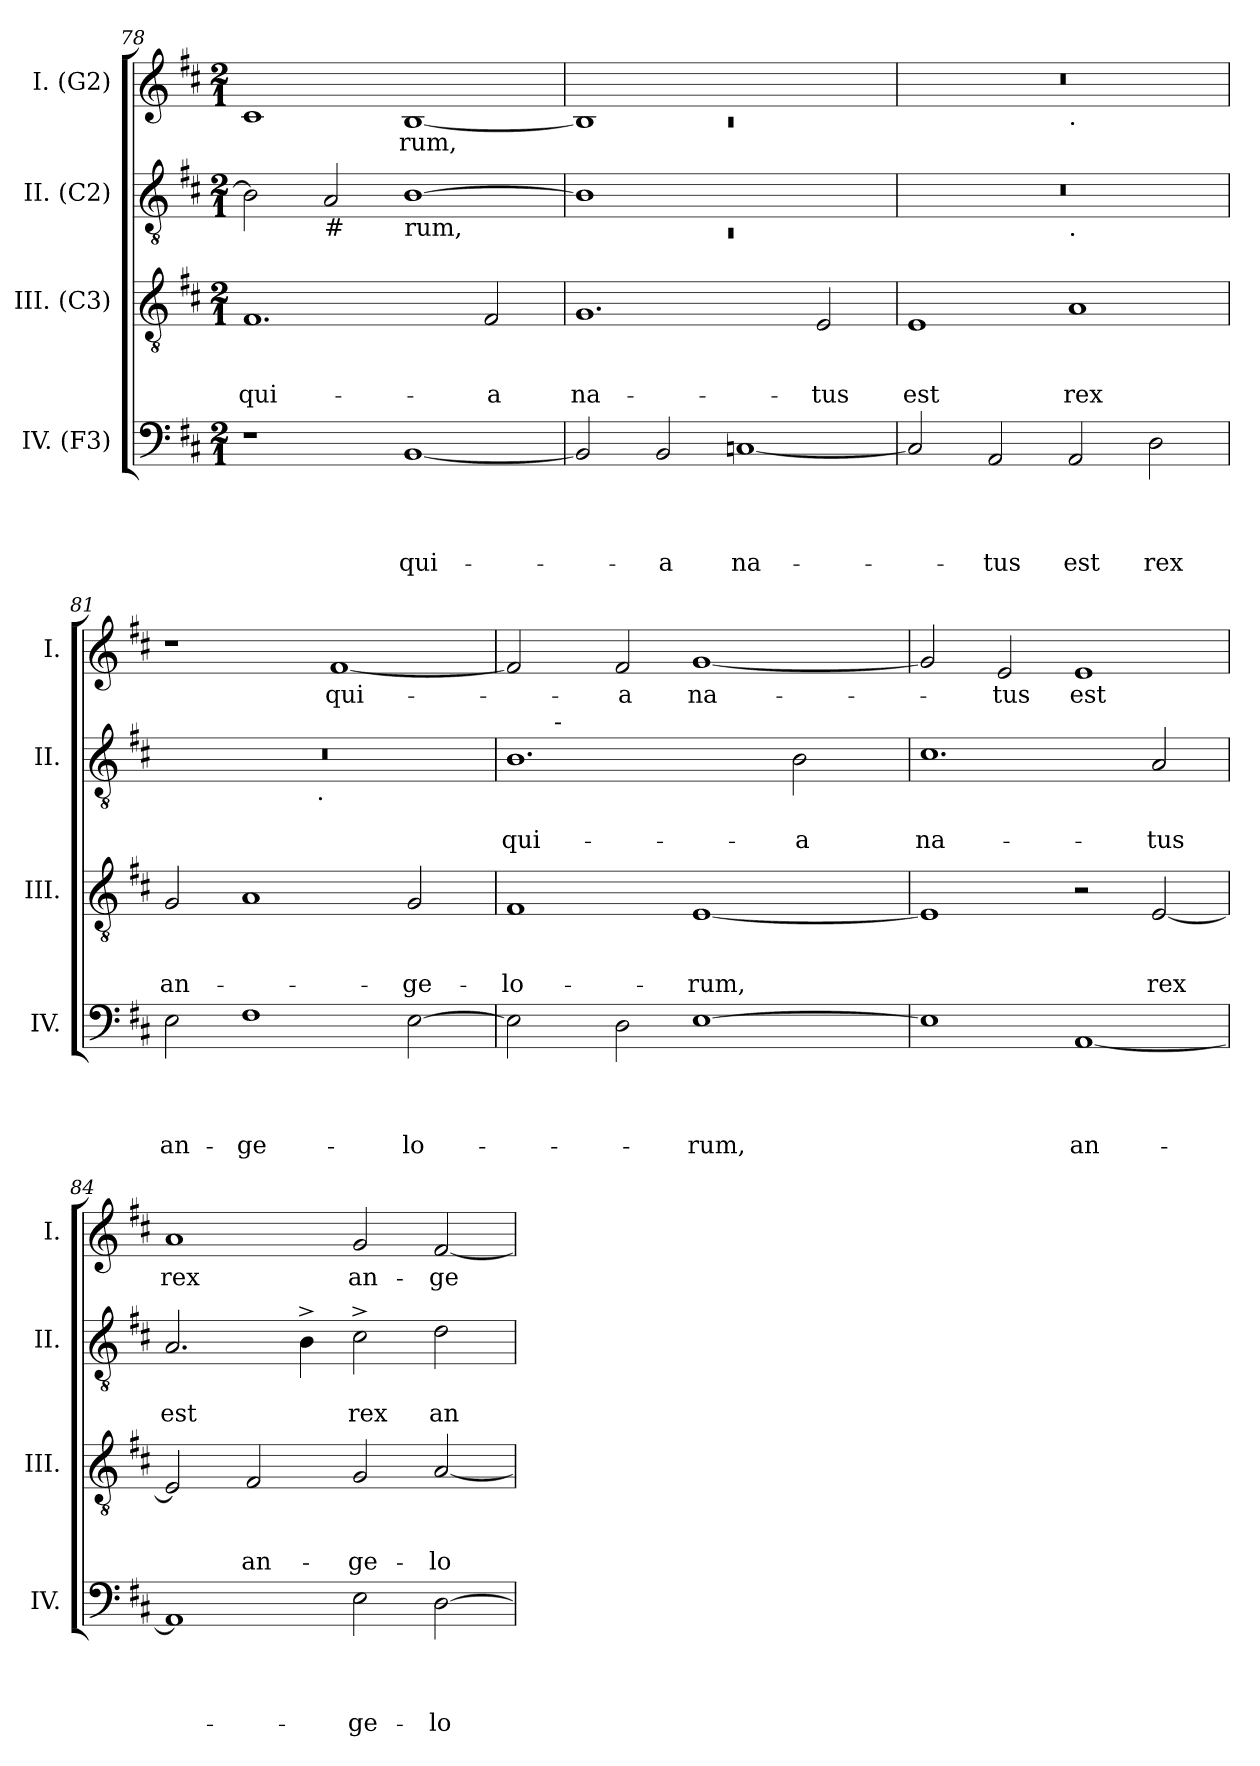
**kern	**text	**text	**text	**text	**kern	**text	**text	**text	**kern	**text	**text	**kern	**text
*part4	*part4	*part4	*part4	*part4	*part3	*part3	*part3	*part3	*part2	*part2	*part2	*part1	*part1
*staff4	*staff4	*staff4	*staff4	*staff4	*staff3	*staff3	*staff3	*staff3	*staff2	*staff2	*staff2	*staff1	*staff1
*I"IV. (F3)	*	*	*	*	*I"III. (C3)	*	*	*	*I"II. (C2)	*	*	*I"I. (G2)	*
*I'IV.	*	*	*	*	*I'III.	*	*	*	*I'II.	*	*	*I'I.	*
*clefF4	*	*	*	*	*clefGv2	*	*	*	*clefGv2	*	*	*clefG2	*
*k[f#c#]	*	*	*	*	*k[f#c#]	*	*	*	*k[f#c#]	*	*	*k[f#c#]	*
*D:	*	*	*	*	*D:	*	*	*	*D:	*	*	*D:	*
*M2/1	*	*	*	*	*M2/1	*	*	*	*M2/1	*	*	*M2/1	*
=78	=78	=78	=78	=78	=78	=78	=78	=78	=78	=78	=78	=78	=78
!	!	!	!	!	!	!	!	!LO:LY:b	!	!	!	!	!
1r	.	.	.	.	1.F#	.	.	qui-	2B\]	.	.	1c#	.
!	!	!	!	!	!	!	!	!	!LO:TX:b:t=#	!	!	!	!
.	.	.	.	.	.	.	.	.	2A/	.	.	.	.
!	!	!	!	!	!	!	!	!	!LO:TX:b:t=rum,	!	!	!	!
!	!	!	!	!LO:LY:b	!	!	!	!	!	!	!	!	!LO:LY:b
[<1BB	.	.	.	qui-	.	.	.	.	[>1B	.	.	[<1B	-rum,
!	!	!	!	!	!	!	!	!LO:LY:b	!	!	!	!	!
.	.	.	.	.	2F#/	.	.	-a	.	.	.	.	.
=79	=79	=79	=79	=79	=79	=79	=79	=79	=79	=79	=79	=79	=79
*	*	*	*	*	*	*	*	*	*^	*	*	*^	*
!	!	!	!	!	!	!	!	!LO:LY:b	!	!LO:N:vis=1	!	!	!	!LO:N:vis=1	!
2BB/]	.	.	.	.	1.G	.	.	na-	1B]	0rC	.	.	1B]	0rc	.
!	!	!	!	!LO:LY:b	!	!	!	!	!	!	!	!	!	!	!
2BB/	.	.	.	-a	.	.	.	.	.	.	.	.	.	.	.
!	!	!	!	!LO:LY:b	!	!	!	!	!	!	!	!	!	!	!
[<1Cn	.	.	.	na-	.	.	.	.	1ryy	.	.	.	1ryy	.	.
!	!	!	!	!	!	!	!	!LO:LY:b	!	!	!	!	!	!	!
.	.	.	.	.	2E/	.	.	-tus	.	.	.	.	.	.	.
=80	=80	=80	=80	=80	=80	=80	=80	=80	=80	=80	=80	=80	=80	=80	=80
!	!	!	!	!	!	!	!	!LO:LY:b	!	!	!	!	!	!	!
2C/]	.	.	.	.	1E	.	.	est	0r	1ryy	.	.	0r	1ryy	.
!	!	!	!	!LO:LY:b	!	!	!	!	!	!	!	!	!	!	!
2AA/	.	.	.	-tus	.	.	.	.	.	.	.	.	.	.	.
!	!	!	!	!	!	!	!	!	!	!	!	!	!	!LO:TX:b:t=.	!
!	!	!	!	!	!	!	!	!	!	!LO:TX:b:t=.	!	!	!	!	!
!	!	!	!	!LO:LY:b	!	!	!	!LO:LY:b	!	!	!	!	!	!	!
2AA/	.	.	.	est	1A	.	.	rex	.	1ryy	.	.	.	1ryy	.
!	!	!	!	!LO:LY:b	!	!	!	!	!	!	!	!	!	!	!
2D\	.	.	.	rex	.	.	.	.	.	.	.	.	.	.	.
=81	=81	=81	=81	=81	=81	=81	=81	=81	=81	=81	=81	=81	=81	=81	=81
!	!	!	!	!LO:LY:b	!	!	!	!LO:LY:b	!	!	!	!	!	!	!
*	*	*	*	*	*	*	*	*	*	*	*	*	*v	*v	*
2E\	.	.	.	an-	2G/	.	.	an-	0r	2ryy	.	.	1r	.
!	!	!	!	!LO:LY:b	!	!	!	!	!	!	!	!	!	!
1F#	.	.	.	-ge-	1A	.	.	.	.	4...ryy	.	.	.	.
!	!	!	!	!	!	!	!	!	!	!LO:TX:b:t=.	!	!	!	!
.	.	.	.	.	.	.	.	.	.	1ryy	.	.	.	.
!	!	!	!	!	!	!	!	!	!	!	!	!	!	!LO:LY:b
.	.	.	.	.	.	.	.	.	.	.	.	.	[<1f#	qui-
!	!	!	!	!LO:LY:b	!	!	!	!LO:LY:b	!	!	!	!	!	!
[<2E\	.	.	.	-lo-	2G/	.	.	-ge-	.	.	.	.	.	.
.	.	.	.	.	.	.	.	.	.	32ryy	.	.	.	.
!!LO:LB:g=z
=82	=82	=82	=82	=82	=82	=82	=82	=82	=82	=82	=82	=82	=82	=82
!	!	!	!	!	!	!	!	!LO:LY:b	!	!	!	!LO:LY:b	!	!
2E\]	.	.	.	.	1F#	.	.	-lo-	1.B	8ryy	.	-qui-	2f#/]	.
.	.	.	.	.	.	.	.	.	.	32ryy	.	.	.	.
!	!	!	!	!	!	!	!	!	!	!LO:TX:a:t=-	!	!	!	!
.	.	.	.	.	.	.	.	.	.	1ryy	.	.	.	.
!	!	!	!	!	!	!	!	!	!	!	!	!	!	!LO:LY:b
2D\	.	.	.	.	.	.	.	.	.	.	.	.	2f#/	-a
!	!	!	!	!LO:LY:b	!	!	!	!LO:LY:b	!	!	!	!	!	!LO:LY:b
[>1E	.	.	.	-rum,	[<1E	.	.	-rum,	.	.	.	.	[<1g	na-
.	.	.	.	.	.	.	.	.	.	2ryy	.	.	.	.
!	!	!	!	!	!	!	!	!	!	!	!	!LO:LY:b	!	!
.	.	.	.	.	.	.	.	.	2B\	.	.	-a	.	.
.	.	.	.	.	.	.	.	.	.	4ryy	.	.	.	.
.	.	.	.	.	.	.	.	.	.	16.ryy	.	.	.	.
=83	=83	=83	=83	=83	=83	=83	=83	=83	=83	=83	=83	=83	=83	=83
!	!	!	!	!	!	!	!	!	!	!	!	!LO:LY:b	!	!
*	*	*	*	*	*	*	*	*	*v	*v	*	*	*	*
1E]	.	.	.	.	1E]	.	.	.	1.c#	.	na-	2g/]	.
!	!	!	!	!	!	!	!	!	!	!	!	!	!LO:LY:b
.	.	.	.	.	.	.	.	.	.	.	.	2e/	-tus
!	!	!	!	!LO:LY:b	!	!	!	!	!	!	!	!	!LO:LY:b
[<1AA	.	.	.	an-	2r	.	.	.	.	.	.	1e	est
!	!	!	!	!	!	!	!	!LO:LY:b	!	!	!LO:LY:b	!	!
.	.	.	.	.	[<2E/	.	.	rex	2A/	.	-tus	.	.
=84	=84	=84	=84	=84	=84	=84	=84	=84	=84	=84	=84	=84	=84
!	!	!	!	!	!	!	!	!	!	!	!LO:LY:b	!	!LO:LY:b
1AA]	.	.	.	.	2E/]	.	.	.	2.A/	.	est	1a	rex
!	!	!	!	!	!	!	!	!LO:LY:b	!	!	!	!	!
.	.	.	.	.	2F#/	.	.	an-	.	.	.	.	.
.	.	.	.	.	.	.	.	.	4B^>\	.	.	.	.
!	!	!	!	!LO:LY:b	!	!	!	!LO:LY:b	!	!	!LO:LY:b	!	!LO:LY:b
2E\	.	.	.	-ge-	2G/	.	.	-ge-	2c#^>\	.	rex	2g/	an-
!	!	!	!	!LO:LY:b	!	!	!	!LO:LY:b	!	!	!LO:LY:b	!	!LO:LY:b
[>2D\	.	.	.	-lo-	[<2A/	.	.	-lo-	2d\	.	an-	[<2f#/	-ge-
=	=	=	=	=	=	=	=	=	=	=	=	=	=
*-	*-	*-	*-	*-	*-	*-	*-	*-	*-	*-	*-	*-	*-
